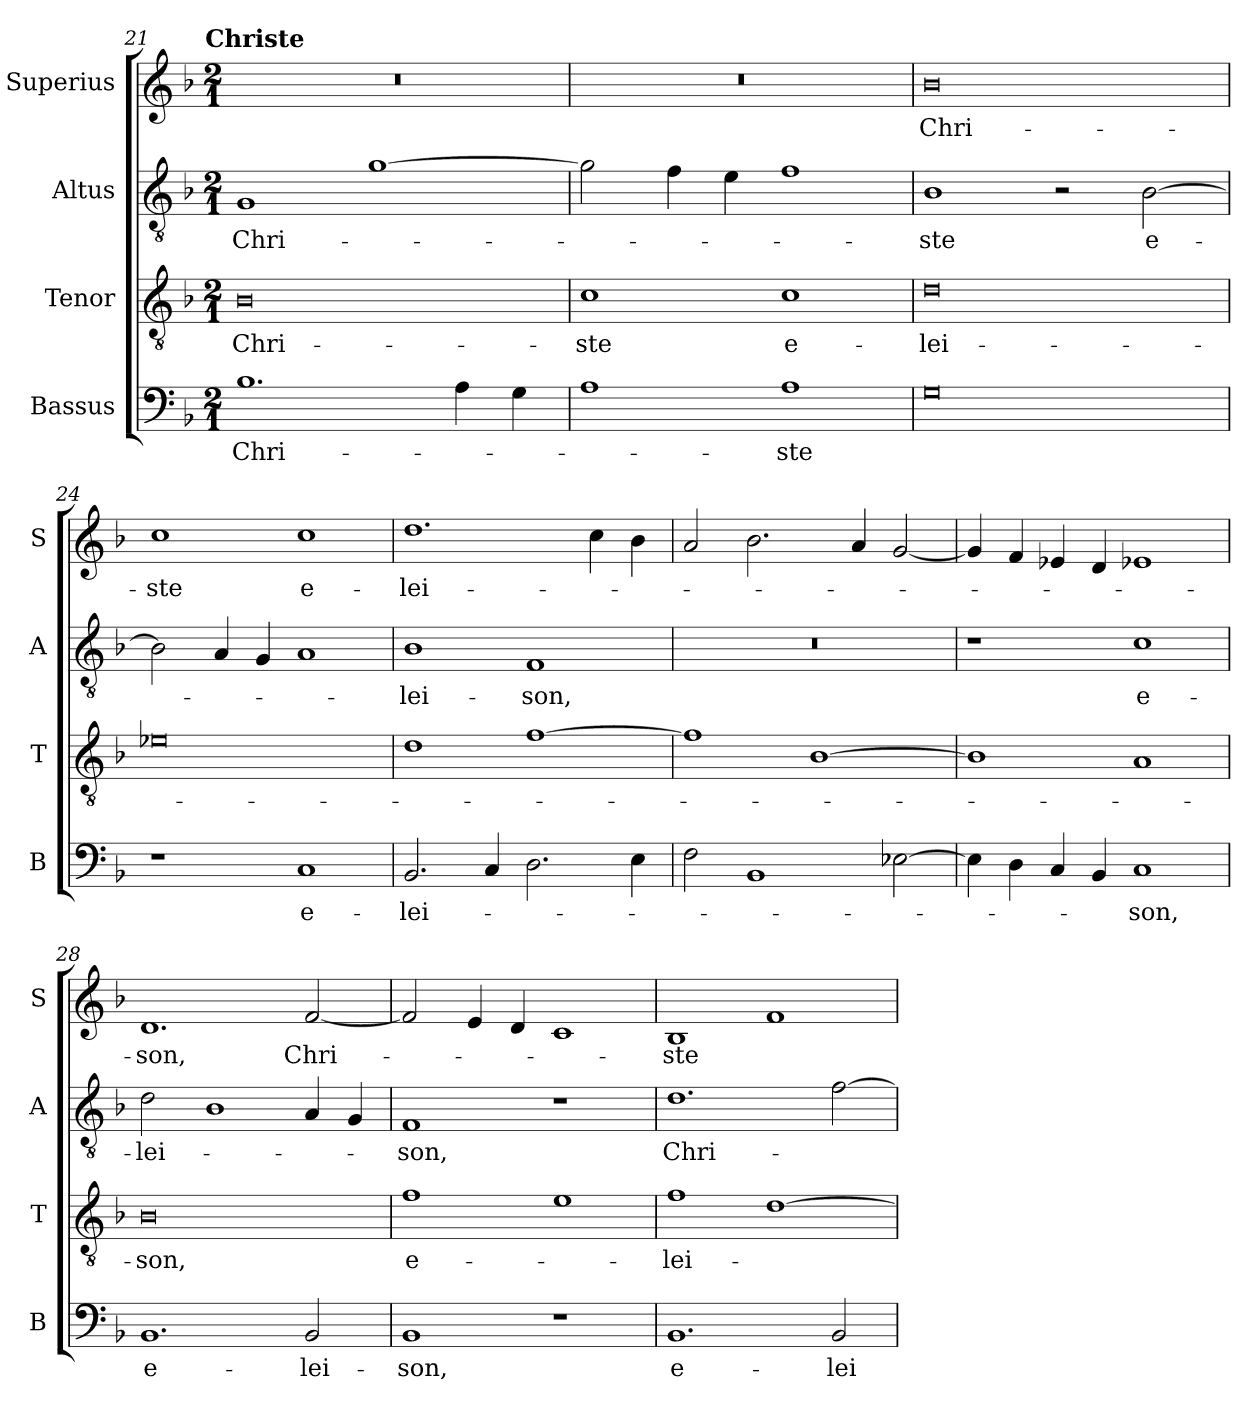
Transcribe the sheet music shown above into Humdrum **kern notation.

**kern	**text	**kern	**text	**kern	**text	**kern	**text
*part4	*part4	*part3	*part3	*part2	*part2	*part1	*part1
*staff4	*staff4	*staff3	*staff3	*staff2	*staff2	*staff1	*staff1
*I"Bassus	*	*I"Tenor	*	*I"Altus	*	*I"Superius	*
*I'B	*	*I'T	*	*I'A	*	*I'S	*
!!LO:LB:g=z
*clefF4	*	*clefGv2	*	*clefGv2	*	*clefG2	*
*k[b-]	*	*k[b-]	*	*k[b-]	*	*k[b-]	*
!!LO:TX:omd:t=Christe
*M2/1	*	*M2/1	*	*M2/1	*	*M2/1	*
=21	=21	=21	=21	=21	=21	=21	=21
1.B-	Chri-	0B-	Chri-	1G	Chri-	0r	.
.	.	.	.	[1g	.	.	.
4A\	.	.	.	.	.	.	.
4G\	.	.	.	.	.	.	.
=22	=22	=22	=22	=22	=22	=22	=22
1A	.	1c	-ste	2g\]	.	0r	.
.	.	.	.	4f\	.	.	.
.	.	.	.	4e\	.	.	.
1A	-ste	1c	e-	1f	.	.	.
=23	=23	=23	=23	=23	=23	=23	=23
0G	.	0d	-lei-	1B-	-ste	0b-	Chri-
.	.	.	.	2r	.	.	.
.	.	.	.	[2B-\	e-	.	.
=24	=24	=24	=24	=24	=24	=24	=24
1r	.	0e-X	.	2B-\]	.	1cc	-ste
.	.	.	.	4A/	.	.	.
.	.	.	.	4G/	.	.	.
1C	e-	.	.	1A	.	1cc	e-
=25	=25	=25	=25	=25	=25	=25	=25
2.BB-/	-lei-	1d	.	1B-	-lei-	1.dd	-lei-
4C/	.	.	.	.	.	.	.
2.D\	.	[1f	.	1F	-son,	.	.
.	.	.	.	.	.	4cc\	.
4E\	.	.	.	.	.	4b-\	.
=26	=26	=26	=26	=26	=26	=26	=26
2F\	.	1f]	.	0r	.	2a/	.
1BB-	.	.	.	.	.	2.b-\	.
.	.	[1B-	.	.	.	.	.
.	.	.	.	.	.	4a/	.
[2E-X\	.	.	.	.	.	[2g/	.
=27	=27	=27	=27	=27	=27	=27	=27
4E-\]	.	1B-]	.	1r	.	4g/]	.
4D\	.	.	.	.	.	4f/	.
4C/	.	.	.	.	.	4e-X/	.
4BB-/	.	.	.	.	.	4d/	.
1C	son,	1A	.	1c	e-	1e-X	.
=28	=28	=28	=28	=28	=28	=28	=28
1.BB-	e-	0B-	-son,	2d\	-lei-	1.d	-son,
.	.	.	.	1B-	.	.	.
2BB-/	-lei-	.	.	4A/	.	[2f/	Chri-
.	.	.	.	4G/	.	.	.
=29	=29	=29	=29	=29	=29	=29	=29
1BB-	-son,	1f	e-	1F	-son,	2f/]	.
.	.	.	.	.	.	4e/	.
.	.	.	.	.	.	4d/	.
1r	.	1e	.	1r	.	1c	.
=30	=30	=30	=30	=30	=30	=30	=30
1.BB-	e-	1f	-lei-	1.d	Chri-	1B-	-ste
.	.	[1d	.	.	.	1f	.
2BB-/	-lei-	.	.	[2f\	.	.	.
=	=	=	=	=	=	=	=
*-	*-	*-	*-	*-	*-	*-	*-
